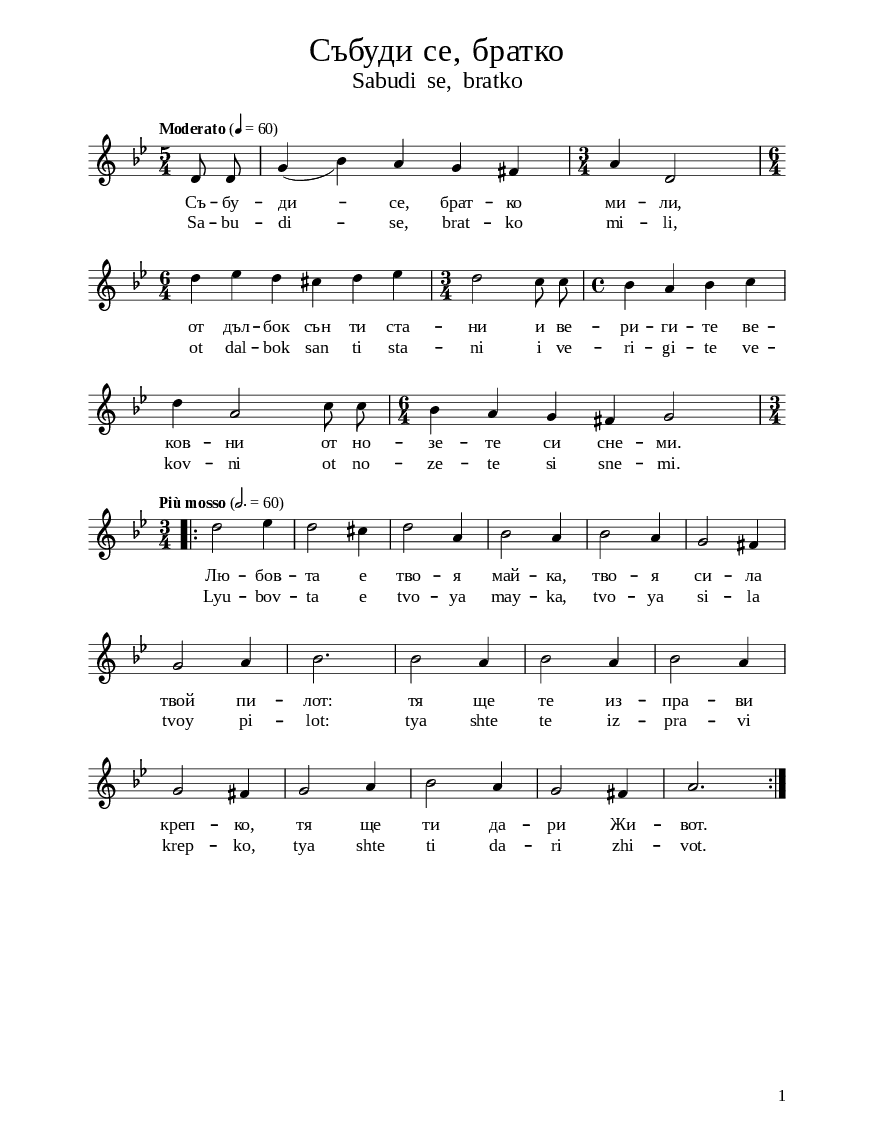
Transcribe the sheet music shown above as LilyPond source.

\version "2.18.2"

\paper {
  #(set-paper-size "a5")
}

\bookpart {
\paper {
  print-all-headers = ##t
  print-page-number = ##t
  print-first-page-number = ##t

  % put page numbers on the bottom
  oddHeaderMarkup = \markup ""
  evenHeaderMarkup = \markup ""
  oddFooterMarkup = \markup
    \fill-line {
      ""
      \on-the-fly #print-page-number-check-first \fromproperty #'page:page-number-string
    }
  evenFooterMarkup = \markup
    \fill-line {
      \on-the-fly #print-page-number-check-first \fromproperty #'page:page-number-string
      ""
    }

  left-margin = 1.5\cm
  right-margin = 1.5\cm
  top-margin = 1.6\cm
  bottom-margin = 1.2\cm
  ragged-bottom = ##t % do not spread the staves to fill the whole vertical space

  % change lyrics and titles font (affects notes also)
  fonts =
    #(make-pango-font-tree
     "Times New Roman"
     "DejaVu Sans"
     "DejaVu Sans Mono"
     (/ (* staff-height pt) 3.6))

  % change distance between staves
  system-system-spacing =
    #'((basic-distance . 12)
       (minimum-distance . 6)
       (padding . 1)
       (stretchability . 12))
}

\header {
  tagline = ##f
}

\score{
  \layout { 
    indent = 0.0\cm % remove first line indentation
    ragged-last = ##f % do not spread last line to fill the whole space
    \context {
      \Score
      \omit BarNumber %remove bar numbers
    } % context

    \context { % change staff size
      \Staff
      fontSize = #+0 % affects notes size only
      \override StaffSymbol #'staff-space = #(magstep -3)
      \override StaffSymbol #'thickness = #0.5
      \override BarLine #'hair-thickness = #1
      %\override StaffSymbol #'ledger-line-thickness = #'(0 . 0)
    }

    \context { % adjust space between staff and lyrics and between the two lyric lines
      \Lyrics
      \override VerticalAxisGroup.nonstaff-relatedstaff-spacing = #'((basic-distance . 4.5))
      \override VerticalAxisGroup.nonstaff-nonstaff-spacing = #'((minimum-distance . 2))
    }
  } % layout

 \new Voice \absolute  {
  \clef treble
  \key g \minor
  \time 5/4 
  \tempo \markup { % make tempo note smaller
    \concat { "Moderato " \normal-text { "(" }
      \teeny \general-align #Y #DOWN \note #"4" #0.8
      \normal-text { " = 60)" }
    }
  }  
  \autoBeamOff
  \partial 4
 
  d'8 d'8 | \slurDown g'4(bes'4) \slurNeutral a'4 g'4 fis'4 | \time 3/4 a'4 d'2 | \time 6/4 \break
  d''4 es''4 d''4 cis''4 d''4 es''4 | \time 3/4 d''2 c''8 c''8 | \time 4/4 bes'4 a'4 bes'4 c''4 \break
  d''4 a'2 c''8 c''8 | \time 6/4 bes'4 a'4 g'4 fis'4 g'2 | \time 3/4 \break
  \repeat volta 2 { 
    \tempo \markup { % make tempo note smaller
      \concat { "Più mosso " \normal-text { "(" }
        \teeny \general-align #Y #DOWN \note #"2." #0.8
        \normal-text { " = 60)" }
      }
    }  
  d''2 es''4 | d''2 cis''4| d''2  a'4 | bes'2 a'4 | bes'2 a'4 | g'2 fis'4 | \break 
  g'2 a'4 | bes'2. | bes'2 a'4 | bes'2 a'4 | bes'2 a'4| \break
  g'2 fis'4 | g'2 a'4 | bes'2 a'4 | g'2 fis'4 | a'2. | 
  }
  } 
  
\addlyrics {
    Съ -- бу -- ди -- се, брат -- ко ми -- ли,
    от дъл -- бок сън ти ста -- ни и ве -- ри -- ги -- те ве --
    ков -- ни от но -- зе -- те си сне -- ми. 
    Лю -- бов -- та е тво -- я май -- ка, тво -- я си -- ла 
    твой пи -- лот: тя ще те из -- пра -- ви
    креп -- ко, тя ще ти да -- ри Жи -- вот.   
  }
  \addlyrics {Sa -- bu -- di -- se, brat -- ko mi -- li,
    ot dal -- bok san ti sta -- ni i ve -- ri -- gi -- te ve --
    kov -- ni ot no -- ze -- te si sne -- mi. 
    Lyu -- bov -- ta e tvo -- ya may -- ka, tvo -- ya si -- la 
    tvoy pi -- lot: tya shte te iz -- pra -- vi
    krep -- ko, tya shte ti da -- ri zhi -- vot.   }
  
  \header {
    title = \markup \column \normal-text \fontsize #2.5 {
              \center-align
              \line { Събуди се, братко }
              \vspace #-0.6
              \center-align
              \line \fontsize #-3 { Sabudi se, bratko }
              \vspace #-0.8
              \center-align
              \line \fontsize #-3 { " " }
            }
  }
  
  \midi{}

} % score

\pageBreak

\markup \fontsize #+2.5 {
    \hspace #1
    \override #'(baseline-skip . 2.4) % affects space between column lines
    \column {
       \line { 1. Събуди се, братко мили, }
      \line {   "   " от дълбок сън ти стани }  
      \line {   "   " и веригите вековни }
      \line {   "   " от нозете си снеми.}
 \line { " " }
       \line { "   " \italic {Припев: } }
      \line {  "   " Любовта е твоя майка, }
      \line { "   " твоя сила, твой пилот – }
      \line { "   " тя ще те изправи крепко, }
      \line {  "   " тя ще ти дари Живот.}
      \line { " " }
      \line { 2.  Напусни затвори тъмни, }
      \line {   "   " вън е вредом светлина – }  
      \line {   "   " Мир и Радост те очакват }
      \line {   "   " и блажена сетнина. } 
    \line { " " }
      \line { "   " \italic {Припев: } }
      \line { "   "Любовта е твой учител, }
      \line {   "   " живо Слово да ще ти – }  
      \line {   "   " на Добро ще те научи, }
      \line {   "   " в Мъдрост ще те посвети. } 
      \line { " " }
      \line { 3. И на брата си продумай }
      \line {   "   " сладка дума с подтик нов – }  
      \line {   "   " ти сърцето му да стоплиш }
      \line {   "   " с твойта искрена любов. } 
      \line { " " }
      \line { "   " \italic {Припев: } }
      \line { "   "Любовта е твой спасител, }
      \line {   "   " нея в помощ призови – }  
      \line {   "   " тя душата ти от гнета }
      \line {   "   " скоро ще освободи. } 
    }

    \hspace #5
    \override #'(baseline-skip . 2.4)
    \column {
             \line { 1. Sabudi se, bratko mili, }
      \line {   "   " ot dalbok san ti stani }  
      \line {   "   " i verigite vekovni }
      \line {   "   " ot nozete si snemi.}
 \line { " " }
       \line { "   " \italic {Refrain: } }
      \line {  "   " Lyubovta e tvoya mayka, }
      \line { "   " tvoya sila, tvoy pilot – }
      \line { "   " tya shte te izpravi krepko, }
      \line {  "   " tya shte ti dari Zhivot.}
      \line { " " }
      \line { 2.  Napusni zatvori tamni, }
      \line {   "   " van e vredom svetlina – }  
      \line {   "   " Mir i Radost te ochakvat }
      \line {   "   " i blazhena setnina. } 
    \line { " " }
      \line { "   " \italic {Refrain: } }
      \line { "   "Lyubovta e tvoy uchitel, }
      \line {   "   " zhivo Slovo da shte ti – }  
      \line {   "   " na Dobro shte te nauchi, }
      \line {   "   " v Madrost shte te posveti. } 
      \line { " " }
      \line { 3. I na brata si produmay }
      \line {   "   " sladka duma s podtik nov – }  
      \line {   "   " ti sartseto mu da stoplish }
      \line {   "   " s tvoyta iskrena lyubov. } 
      \line { " " }
      \line { "   " \italic {Refrain: } }
      \line { "   "Lyubovta e tvoy spasitel, }
      \line {   "   " neya v pomosht prizovi – }  
      \line {   "   " tya dushata ti ot gneta }
      \line {   "   " skoro shte osvobodi. } 
    
    } %column
} % markup

\pageBreak

% include foreign translation(s) of the song
\version "2.18.2"

\markup \fill-line { \fontsize #6 "Wache auf, lieber Bruder" }
\markup \null
\markup \null
\markup \fontsize #+2.5 {
    \hspace #16
    \override #'(baseline-skip . 2)
    
         \column {
     \line { " " }

      \line { 1. Wache auf, lieber Bruder, }
      \line {   "   " erhebe dich vom tiefen Schlaf}  
      \line {   "   " und nimm die jahrhundertealten Ketten}
      \line {   "   " von deinen Füßen ab.} 
      
      \line { " " }
      \line { "   " \italic { Refrain :}  }
      \line { "   "Die Liebe ist deine Mutter,}
      \line {   "   "deine Kraft, dein Pilot -- }  
      \line {   "   " sie wird dich stark aufrichten, }
      \line {   "   " dir das Leben schenken. } 
      
       \line { " " }
      \line {    2. Verlasse dein düsteres Gefängnis, }
      \line {   "   "draußen ist überall Licht; }  
      \line {   "   " Frieden und Freude erwarten dich, }
      \line {   "   " und selige Nachwirkungen. } 
        
            
      \line { " " }
       \line { "   " \italic { Refrain :}  }
      \line { "   "Die Liebe ist dein Meister, }
      \line {   "   " auf dass sie dir das lebendige Wort geben wird - }  
      \line {   "   " sie wird dich das Gute lehren }
      \line {   "   " und dich in die Weisheit einweihen. } 
      
       
      \line { " " }
      \line { 3. Und sage deinem Bruder, }
      \line {   "   " ein süßes Wort mit einem neuen Impuls - }  
      \line {   "   " damit du sein Herz erwärmst }
      \line {   "   " mit deiner aufrichtigen Liebe.} 
      
       \line { " " }
    \line { "   " \italic { Refrain }: }
      \line {"   "Die Liebe ist dein Retter: }
      \line {   "   " Ruf sie zur Hilfe - }  
      \line {   "   " sie wird deine Seele vom Joch}
      \line {   "   " bald befreien.} 
      
    }
       
    }  
    


} % bookpart
